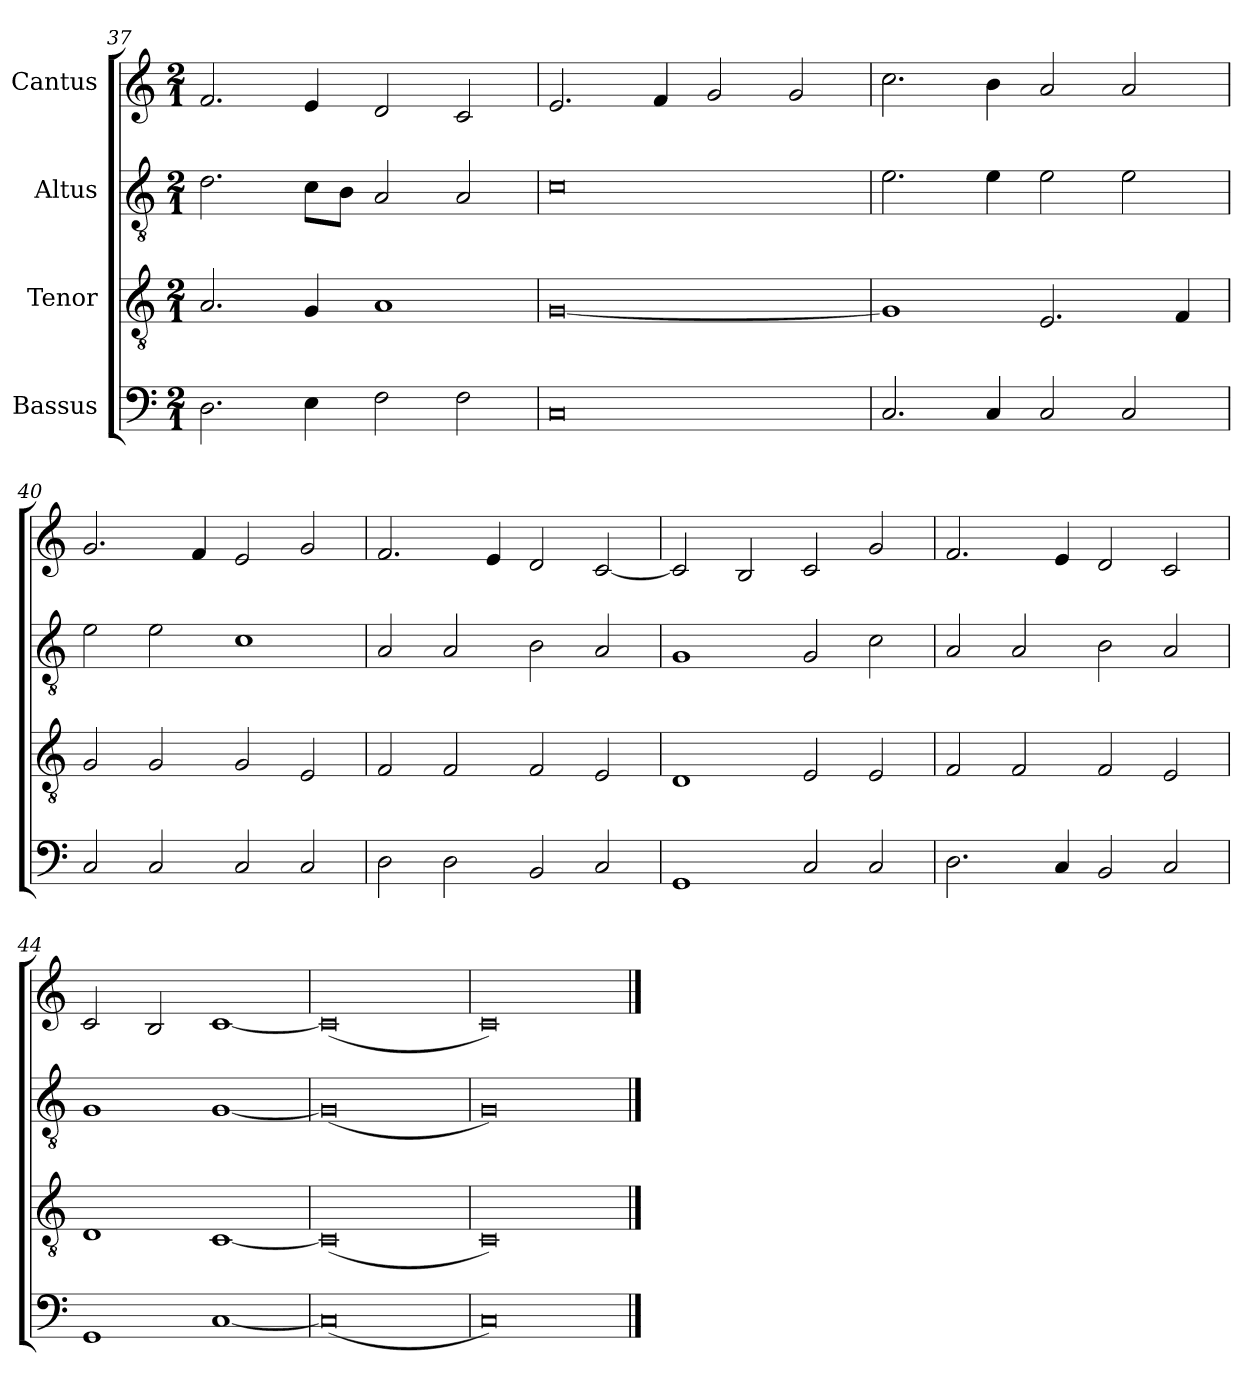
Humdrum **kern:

**kern	**kern	**kern	**kern
*part4	*part3	*part2	*part1
*staff4	*staff3	*staff2	*staff1
*I"Bassus	*I"Tenor	*I"Altus	*I"Cantus
*clefF4	*clefGv2	*clefGv2	*clefG2
*	*ITrd7c12	*ITrd7c12	*
*k[]	*k[]	*k[]	*k[]
*C:	*C:	*C:	*C:
*M2/1	*M2/1	*M2/1	*M2/1
=37	=37	=37	=37
2.Di\	2.AAi/	2.Di\	2.fi/
4Ei\	4GGi/	8Ci\L	4ei/
.	.	8BBi\J	.
2Fi\	1AAi	2AAi/	2di/
2Fi\	.	2AAi/	2ci/
=38	=38	=38	=38
0Ci	[<0GGi	0Ci	2.ei/
.	.	.	4fi/
.	.	.	2gi/
.	.	.	2gi/
=39	=39	=39	=39
2.Ci/	1GGi]	2.Ei\	2.cci\
4Ci/	.	4Ei\	4bi\
2Ci/	2.EEi/	2Ei\	2ai/
2Ci/	.	2Ei\	2ai/
.	4FFi/	.	.
=40	=40	=40	=40
2Ci/	2GGi/	2Ei\	2.gi/
2Ci/	2GGi/	2Ei\	.
.	.	.	4fi/
2Ci/	2GGi/	1Ci	2ei/
2Ci/	2EEi/	.	2gi/
!!LO:LB:g=z
=41	=41	=41	=41
2Di\	2FFi/	2AAi/	2.fi/
2Di\	2FFi/	2AAi/	.
.	.	.	4ei/
2BBi/	2FFi/	2BBi\	2di/
2Ci/	2EEi/	2AAi/	[<2ci/
=42	=42	=42	=42
1GGi	1DDi	1GGi	2ci/]
.	.	.	2Bi/
2Ci/	2EEi/	2GGi/	2ci/
2Ci/	2EEi/	2Ci\	2gi/
=43	=43	=43	=43
2.Di\	2FFi/	2AAi/	2.fi/
.	2FFi/	2AAi/	.
4Ci/	.	.	4ei/
2BBi/	2FFi/	2BBi\	2di/
2Ci/	2EEi/	2AAi/	2ci/
=44	=44	=44	=44
1GGi	1DDi	1GGi	2ci/
.	.	.	2Bi/
[<1Ci	[<1CCi	[<1GGi	[<1ci
=45	=45	=45	=45
(0Ci]	(0CCi]	(0GGi]	(0ci]
=46	=46	=46	=46
0Ci)	0CCi)	0GGi)	0ci)
==	==	==	==
*-	*-	*-	*-
